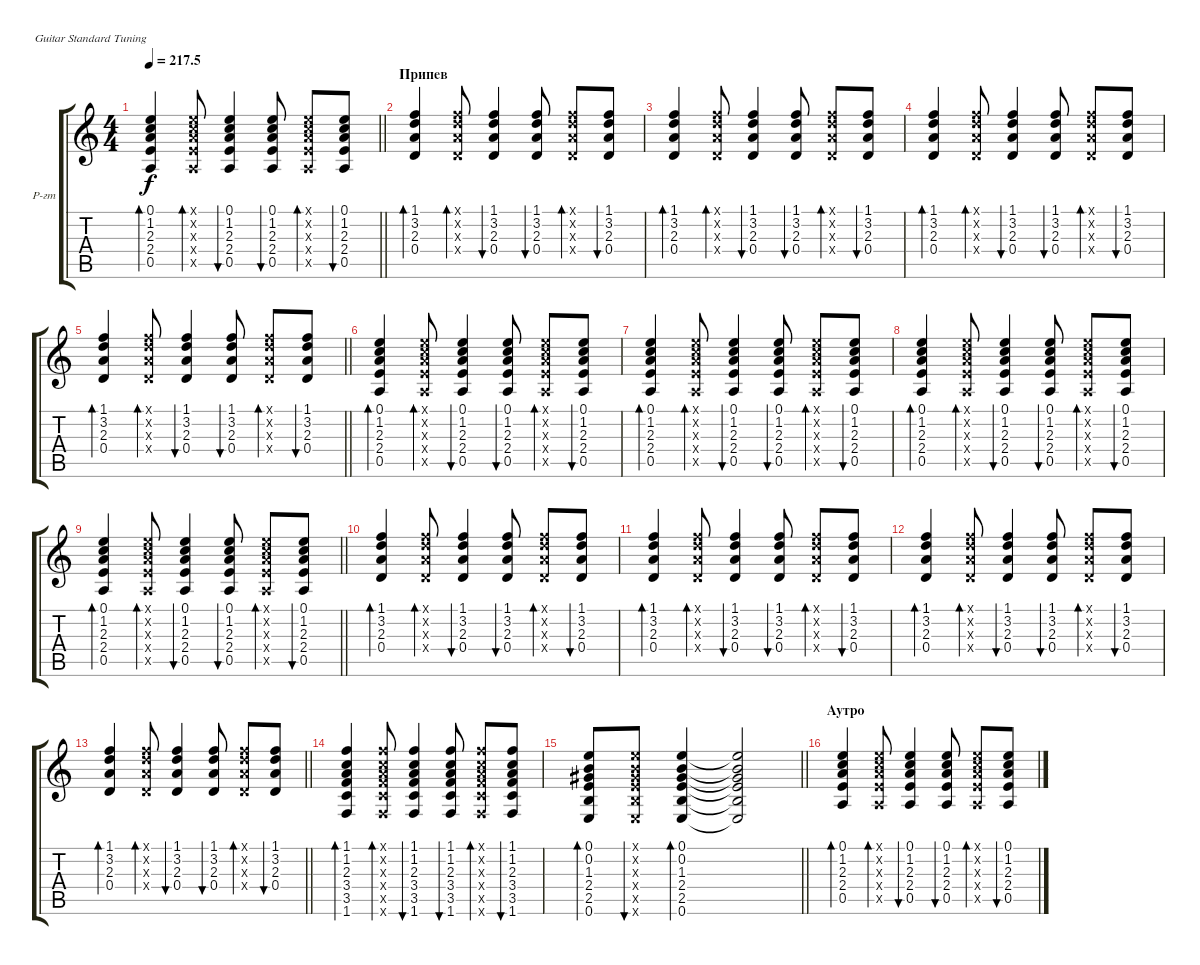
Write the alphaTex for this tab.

\bracketExtendMode groupsimilarinstruments
\firstSystemTrackNameOrientation horizontal
\otherSystemsTrackNameOrientation horizontal
\track ("Гитара III" "Р-гт") {instrument acousticguitarsteel}
\staff {score tabs}
\tuning (E4 B3 G3 D3 A2 E2)
\ts (4 4)
\tempo
217.5
\accidentals auto
\clef g2
\ottava regular
\simile none
\barLineRight lightlight
\ks c
(0.1 1.2 2.3 2.4 0.5).4{bd 60 dy f} (0.1{x} 1.2{x} 2.3{x} 2.4{x} 0.5{x}).8{bd 60} (0.1 1.2 2.3 2.4 0.5).4{bu 60} (0.1 1.2 2.3 2.4 0.5).8{bu 60} (0.1{x} 1.2{x} 2.3{x} 2.4{x} 0.5{x}).8{bd 60} (0.1 1.2 2.3 2.4 0.5).8{bu 60} |
\section ("" "Припев")
(1.1 3.2 2.3 0.4).4{bd 60} (1.1{x} 3.2{x} 2.3{x} 0.4{x}).8{bd 60} (1.1 3.2 2.3 0.4).4{bu 60} (1.1 3.2 2.3 0.4).8{bu 60} (1.1{x} 3.2{x} 2.3{x} 0.4{x}).8{bd 60} (1.1 3.2 2.3 0.4).8{bu 60} |
(1.1 3.2 2.3 0.4).4{bd 60} (1.1{x} 3.2{x} 2.3{x} 0.4{x}).8{bd 60} (1.1 3.2 2.3 0.4).4{bu 60} (1.1 3.2 2.3 0.4).8{bu 60} (1.1{x} 3.2{x} 2.3{x} 0.4{x}).8{bd 60} (1.1 3.2 2.3 0.4).8{bu 60} |
(1.1 3.2 2.3 0.4).4{bd 60} (1.1{x} 3.2{x} 2.3{x} 0.4{x}).8{bd 60} (1.1 3.2 2.3 0.4).4{bu 60} (1.1 3.2 2.3 0.4).8{bu 60} (1.1{x} 3.2{x} 2.3{x} 0.4{x}).8{bd 60} (1.1 3.2 2.3 0.4).8{bu 60} |
\barLineRight lightlight
(1.1 3.2 2.3 0.4).4{bd 60} (1.1{x} 3.2{x} 2.3{x} 0.4{x}).8{bd 60} (1.1 3.2 2.3 0.4).4{bu 60} (1.1 3.2 2.3 0.4).8{bu 60} (1.1{x} 3.2{x} 2.3{x} 0.4{x}).8{bd 60} (1.1 3.2 2.3 0.4).8{bu 60} |
(0.1 1.2 2.3 2.4 0.5).4{bd 60} (0.1{x} 1.2{x} 2.3{x} 2.4{x} 0.5{x}).8{bd 60} (0.1 1.2 2.3 2.4 0.5).4{bu 60} (0.1 1.2 2.3 2.4 0.5).8{bu 60} (0.1{x} 1.2{x} 2.3{x} 2.4{x} 0.5{x}).8{bd 60} (0.1 1.2 2.3 2.4 0.5).8{bu 60} |
(0.1 1.2 2.3 2.4 0.5).4{bd 60} (0.1{x} 1.2{x} 2.3{x} 2.4{x} 0.5{x}).8{bd 60} (0.1 1.2 2.3 2.4 0.5).4{bu 60} (0.1 1.2 2.3 2.4 0.5).8{bu 60} (0.1{x} 1.2{x} 2.3{x} 2.4{x} 0.5{x}).8{bd 60} (0.1 1.2 2.3 2.4 0.5).8{bu 60} |
(0.1 1.2 2.3 2.4 0.5).4{bd 60} (0.1{x} 1.2{x} 2.3{x} 2.4{x} 0.5{x}).8{bd 60} (0.1 1.2 2.3 2.4 0.5).4{bu 60} (0.1 1.2 2.3 2.4 0.5).8{bu 60} (0.1{x} 1.2{x} 2.3{x} 2.4{x} 0.5{x}).8{bd 60} (0.1 1.2 2.3 2.4 0.5).8{bu 60} |
\barLineRight lightlight
(0.1 1.2 2.3 2.4 0.5).4{bd 60} (0.1{x} 1.2{x} 2.3{x} 2.4{x} 0.5{x}).8{bd 60} (0.1 1.2 2.3 2.4 0.5).4{bu 60} (0.1 1.2 2.3 2.4 0.5).8{bu 60} (0.1{x} 1.2{x} 2.3{x} 2.4{x} 0.5{x}).8{bd 60} (0.1 1.2 2.3 2.4 0.5).8{bu 60} |
(1.1 3.2 2.3 0.4).4{bd 60} (1.1{x} 3.2{x} 2.3{x} 0.4{x}).8{bd 60} (1.1 3.2 2.3 0.4).4{bu 60} (1.1 3.2 2.3 0.4).8{bu 60} (1.1{x} 3.2{x} 2.3{x} 0.4{x}).8{bd 60} (1.1 3.2 2.3 0.4).8{bu 60} |
(1.1 3.2 2.3 0.4).4{bd 60} (1.1{x} 3.2{x} 2.3{x} 0.4{x}).8{bd 60} (1.1 3.2 2.3 0.4).4{bu 60} (1.1 3.2 2.3 0.4).8{bu 60} (1.1{x} 3.2{x} 2.3{x} 0.4{x}).8{bd 60} (1.1 3.2 2.3 0.4).8{bu 60} |
(1.1 3.2 2.3 0.4).4{bd 60} (1.1{x} 3.2{x} 2.3{x} 0.4{x}).8{bd 60} (1.1 3.2 2.3 0.4).4{bu 60} (1.1 3.2 2.3 0.4).8{bu 60} (1.1{x} 3.2{x} 2.3{x} 0.4{x}).8{bd 60} (1.1 3.2 2.3 0.4).8{bu 60} |
\barLineRight lightlight
(1.1 3.2 2.3 0.4).4{bd 60} (1.1{x} 3.2{x} 2.3{x} 0.4{x}).8{bd 60} (1.1 3.2 2.3 0.4).4{bu 60} (1.1 3.2 2.3 0.4).8{bu 60} (1.1{x} 3.2{x} 2.3{x} 0.4{x}).8{bd 60} (1.1 3.2 2.3 0.4).8{bu 60} |
(1.1 1.2 2.3 3.4 3.5 1.6).4{bd 60} (1.1{x} 1.2{x} 2.3{x} 3.4{x} 3.5{x} 1.6{x}).8{bd 60} (1.1 1.2 2.3 3.4 3.5 1.6).4{bu 60} (1.1 1.2 2.3 3.4 3.5 1.6).8{bu 60} (1.1{x} 1.2{x} 2.3{x} 3.4{x} 3.5{x} 1.6{x}).8{bd 60} (1.1 1.2 2.3 3.4 3.5 1.6).8{bu 60} |
\barLineRight lightlight
(0.1 0.2 1.3 2.4 2.5 0.6).8{bd 60} (0.1{x} 0.2{x} 1.3{x} 2.4{x} 2.5{x} 0.6{x}).8{bu 60} (0.1 0.2 1.3 2.4 2.5 0.6).4{bd 60} (0.1{t} 0.2{t} 1.3{t} 2.4{t} 2.5{t} 0.6{t}).2 |
\section ("" "Аутро")
(0.1 1.2 2.3 2.4 0.5).4{bd 60} (0.1{x} 1.2{x} 2.3{x} 2.4{x} 0.5{x}).8{bd 60} (0.1 1.2 2.3 2.4 0.5).4{bu 60} (0.1 1.2 2.3 2.4 0.5).8{bu 60} (0.1{x} 1.2{x} 2.3{x} 2.4{x} 0.5{x}).8{bd 60} (0.1 1.2 2.3 2.4 0.5).8{bu 60}
